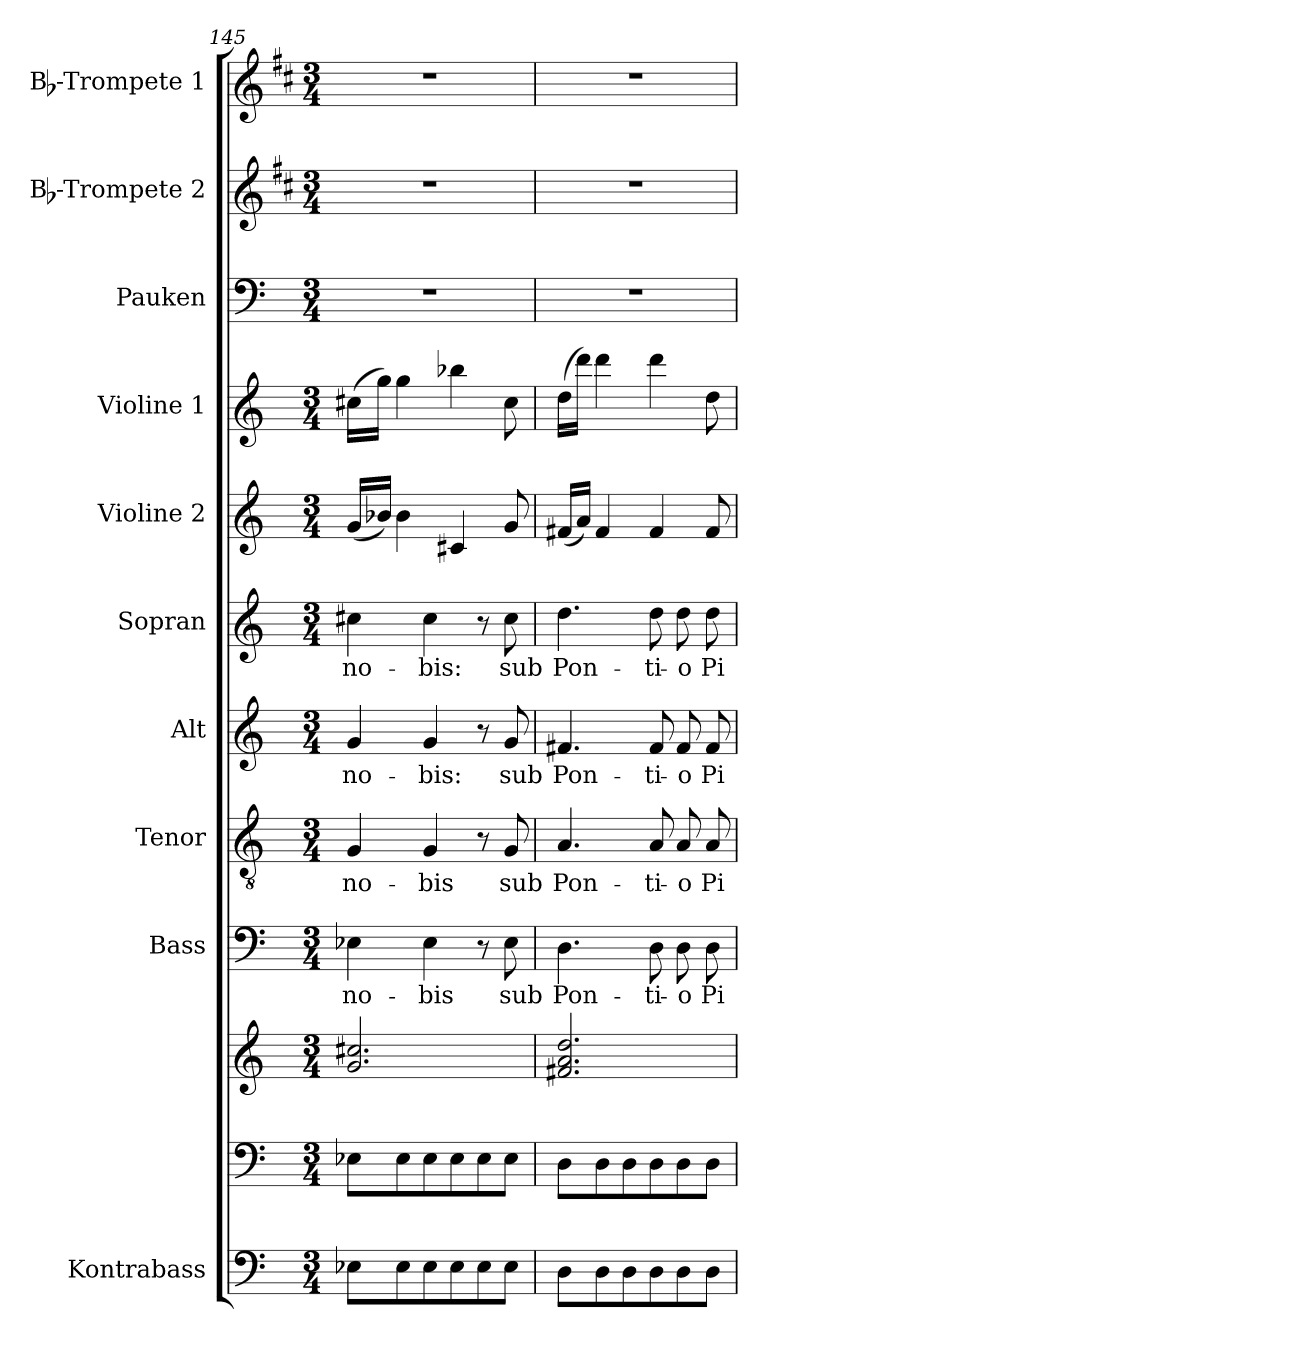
**kern	**kern	**kern	**kern	**text	**kern	**text	**kern	**text	**kern	**text	**kern	**kern	**kern	**kern	**kern
*part11	*part10	*part10	*part9	*part9	*part8	*part8	*part7	*part7	*part6	*part6	*part5	*part4	*part3	*part2	*part1
*staff12	*staff11	*staff10	*staff9	*staff9	*staff8	*staff8	*staff7	*staff7	*staff6	*staff6	*staff5	*staff4	*staff3	*staff2	*staff1
*I"Kontrabass	*	*	*I"Bass	*	*I"Tenor	*	*I"Alt	*	*I"Sopran	*	*I"Violine 2	*I"Violine 1	*I"Pauken	*I"Bb-Trompete 2	*I"Bb-Trompete 1
*I'Kb.	*	*	*I'B.	*	*I'T.	*	*I'A.	*	*I'S.	*	*I'Vl. 2	*I'Vl. 1	*I'Pk.	*I'Bb Trp. 2	*I'Bb Trp. 1
!!LO:PB:g=z
*clefF4	*clefF4	*clefG2	*clefF4	*	*clefGv2	*	*clefG2	*	*clefG2	*	*clefG2	*clefG2	*clefF4	*clefG2	*clefG2
*ITrd7c12	*	*	*	*	*	*	*	*	*	*	*	*	*	*ITrd1c2	*ITrd1c2
*k[]	*k[]	*k[]	*k[]	*	*k[]	*	*k[]	*	*k[]	*	*k[]	*k[]	*k[]	*k[]	*k[]
*C:	*C:	*C:	*C:	*	*C:	*	*C:	*	*C:	*	*C:	*C:	*C:	*C:	*C:
*M3/4	*M3/4	*M3/4	*M3/4	*	*M3/4	*	*M3/4	*	*M3/4	*	*M3/4	*M3/4	*M3/4	*M3/4	*M3/4
=145	=145	=145	=145	=145	=145	=145	=145	=145	=145	=145	=145	=145	=145	=145	=145
!	!	!	!	!LO:LY:b	!	!LO:LY:b	!	!LO:LY:b	!	!LO:LY:b	!	!	!	!	!
8EE-X\L	8E-X\L	2.g/ 2.cc#X/	4E-X\	no-	4G/	no-	4g/	no-	4cc#X\	no-	(<16g/LL	(>16cc#X\LL	2.r	2.r	2.r
.	.	.	.	.	.	.	.	.	.	.	16b-X/JJ)	16gg\JJ)	.	.	.
8EE-\	8E-\	.	.	.	.	.	.	.	.	.	4b-\	4gg\	.	.	.
!	!	!	!	!LO:LY:b	!	!LO:LY:b	!	!LO:LY:b	!	!LO:LY:b	!	!	!	!	!
8EE-\	8E-\	.	4E-\	-bis	4G/	-bis	4g/	-bis:	4cc#\	-bis:	.	.	.	.	.
8EE-\	8E-\	.	.	.	.	.	.	.	.	.	4c#X/	4bb-X\	.	.	.
8EE-\	8E-\	.	8r	.	8r	.	8r	.	8r	.	.	.	.	.	.
!	!	!	!	!LO:LY:b	!	!LO:LY:b	!	!LO:LY:b	!	!LO:LY:b	!	!	!	!	!
8EE-\J	8E-\J	.	8E-\	sub	8G/	sub	8g/	sub	8cc#\	sub	8g/	8cc#\	.	.	.
=146	=146	=146	=146	=146	=146	=146	=146	=146	=146	=146	=146	=146	=146	=146	=146
!	!	!	!	!LO:LY:b	!	!LO:LY:b	!	!LO:LY:b	!	!LO:LY:b	!	!	!	!	!
8DD\L	8D\L	2.f#X/ 2.a/ 2.dd/	4.D\	Pon-	4.A/	Pon-	4.f#X/	Pon-	4.dd\	Pon-	(<16f#X/LL	(>16dd\LL	2.r	2.r	2.r
.	.	.	.	.	.	.	.	.	.	.	16a/JJ)	16ddd\JJ)	.	.	.
8DD\	8D\	.	.	.	.	.	.	.	.	.	4f#/	4ddd\	.	.	.
8DD\	8D\	.	.	.	.	.	.	.	.	.	.	.	.	.	.
!	!	!	!	!LO:LY:b	!	!LO:LY:b	!	!LO:LY:b	!	!LO:LY:b	!	!	!	!	!
8DD\	8D\	.	8D\	-ti-	8A/	-ti-	8f#/	-ti-	8dd\	-ti-	4f#/	4ddd\	.	.	.
!	!	!	!	!LO:LY:b	!	!LO:LY:b	!	!LO:LY:b	!	!LO:LY:b	!	!	!	!	!
8DD\	8D\	.	8D\	-o	8A/	-o	8f#/	-o	8dd\	-o	.	.	.	.	.
!	!	!	!	!LO:LY:b	!	!LO:LY:b	!	!LO:LY:b	!	!LO:LY:b	!	!	!	!	!
8DD\J	8D\J	.	8D\	Pi-	8A/	Pi-	8f#/	Pi-	8dd\	Pi-	8f#/	8dd\	.	.	.
=	=	=	=	=	=	=	=	=	=	=	=	=	=	=	=
*-	*-	*-	*-	*-	*-	*-	*-	*-	*-	*-	*-	*-	*-	*-	*-
